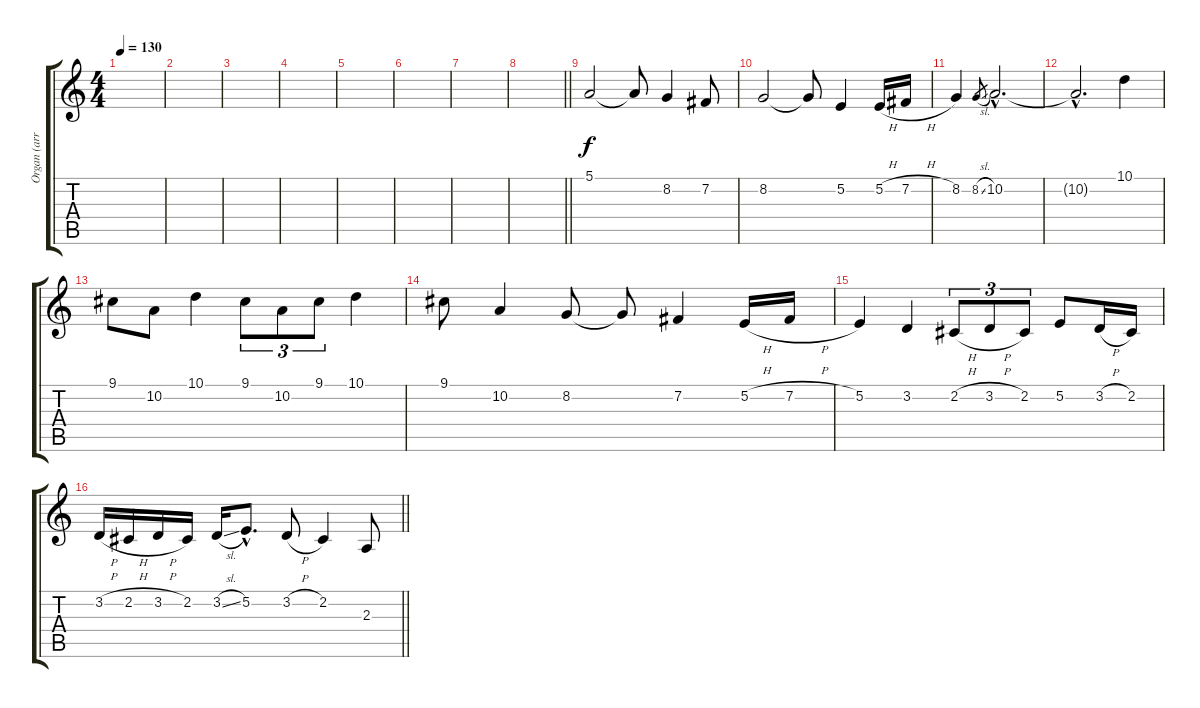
\track ("Organ (arr for guitar)" "Organ (arr") {instrument rockorgan}
\staff {score tabs}
\tuning (E4 B3 G3 D3 A2 E2) {hide}
\ts (4 4)
\tempo 130
\clef g2
\ks c
|
|
|
|
|
|
|
\barLineRight lightlight
|
5.1.2 5.1{t}.8 8.2.4 7.2.8 |
8.2.2 8.2{t}.8 5.2.4 5.2{h}.16 7.2{h}.16 |
8.2.4 8.2{sl}.8{gr} 10.2{hac}.2{d} |
10.2{hac t}.2{d} 10.1.4 |
9.1.8 10.2.8 10.1.4 9.1.8{tu (3 2)} 10.2.8{tu (3 2)} 9.1.8{tu (3 2)} 10.1.4 |
9.1.8 10.2.4 8.2.8 8.2{t}.8 7.2.4 5.2{h}.16 7.2{h}.16 |
5.2.4 3.2.4 2.2{h}.8{tu (3 2)} 3.2{h}.8{tu (3 2)} 2.2.8{tu (3 2)} 5.2.8 3.2{h}.16 2.2.16 |
\barLineRight lightlight
3.2{h}.16 2.2{h}.16 3.2{h}.16 2.2.16 3.2{sl}.16 5.2{hac}.8{d} 3.2{h}.8 2.2.4 2.3.8
